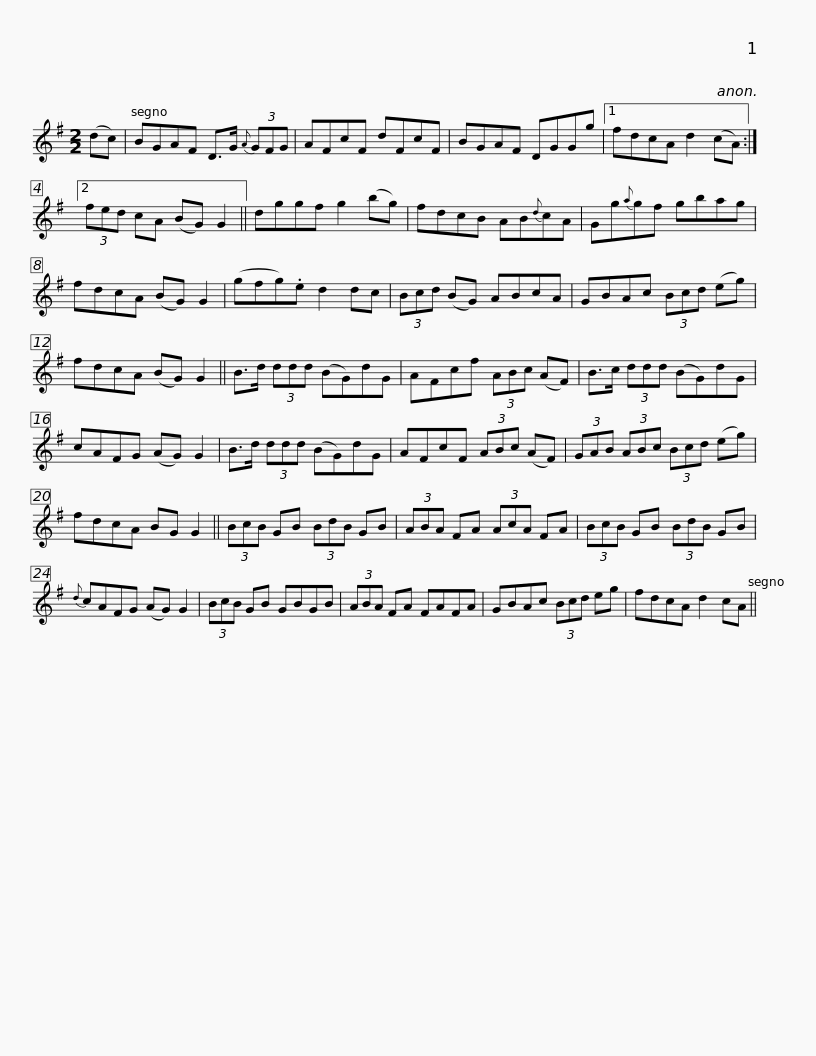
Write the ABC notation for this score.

X:1
L:1/8
M:2/2
I:linebreak $
K:G
V:1 treble
V:1
 (dc) | BGAF D>G{A} (3GFG | AFcF dFcF | BGAF DGGg |1 fdcA d2 (cA) :|2 %5
 (3fed cA (BG) G2 ||$ dggf g2 (bg) | fdcB AB{d}cA | Gg{a}gf gbag | fdcA (BG) G2 | %10
 (gfg).e d2 dc |$ (3Bcd (BG) ABcA | GBAc (3Bcd (eg) | fdcA (BG) G2 || B>d (3ddd (BG)dG | %15
 AFcf (3ABc (AF) |$ B>c (3ddd (BG)dG | cAFG (AG) G2 | B>d (3ddd (BG)dG | AFcF (3ABc (AF) | %20
 (3GAB (3ABc (3Bcd (eg) |$ fdcA BG G2 || (3BcB GB (3BdB GB | (3ABA FA (3AcA FA | (3BcB GB (3BdB GB | %25
{d} cAFG (AG) G2 |$ (3BcB GB GBGB | (3ABA FA FAFA | GBAc (3Bcd eg | fdcA d2 cA || %30
